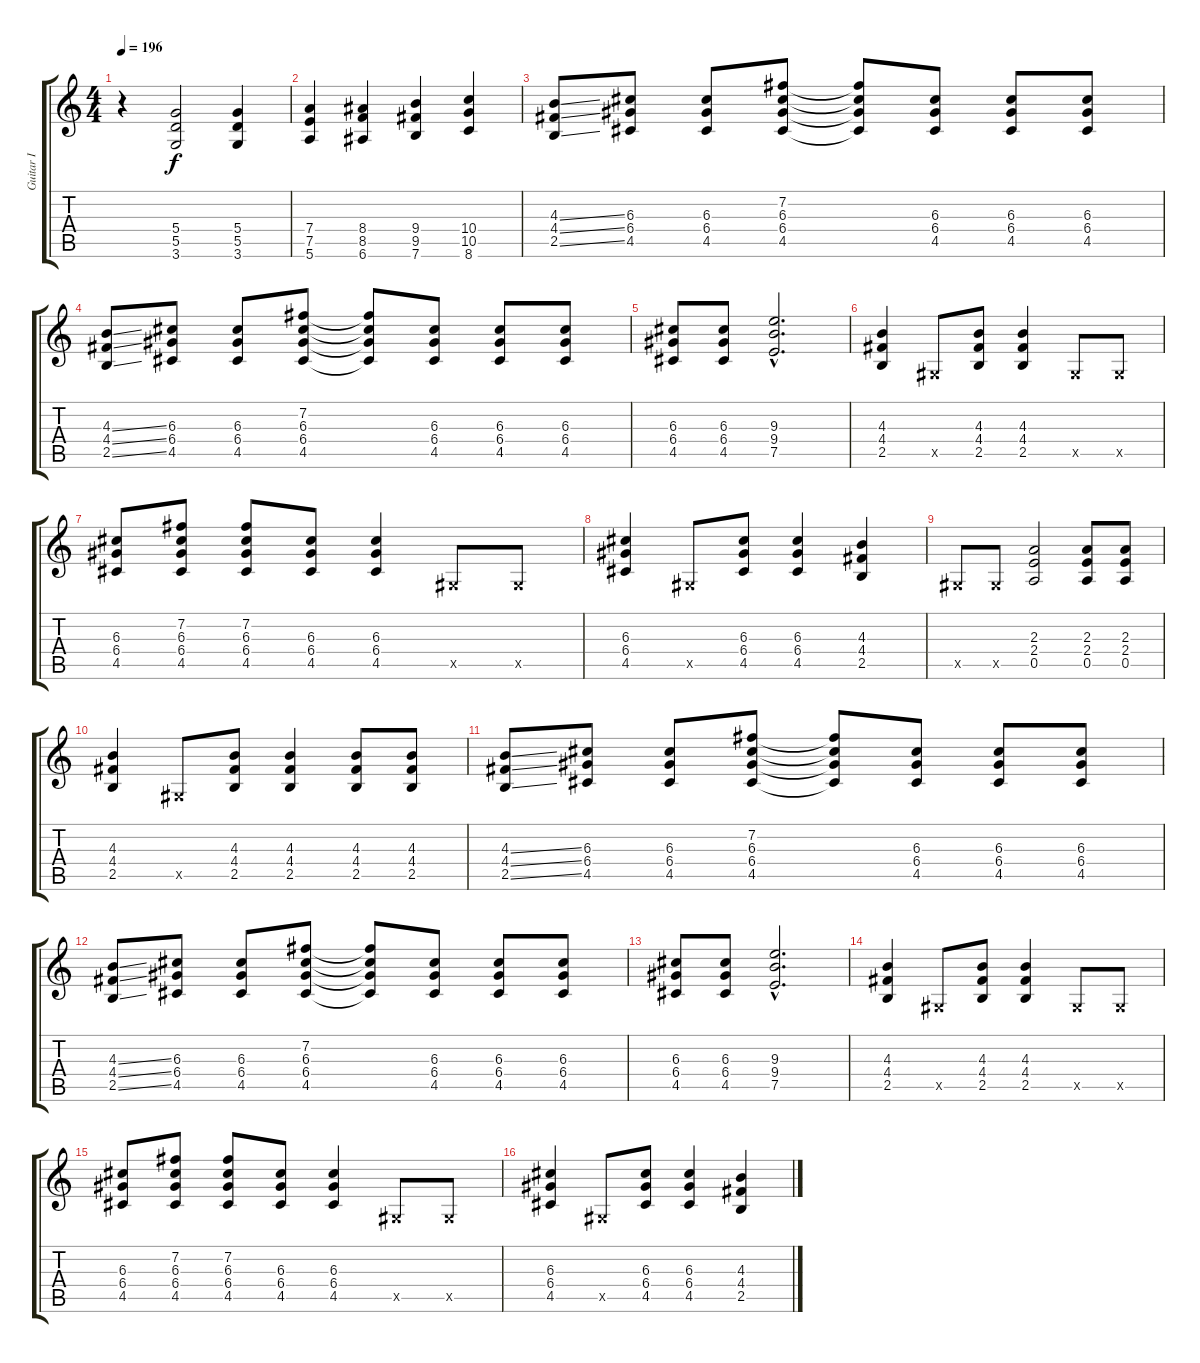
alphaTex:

\track ("Guitar I" "Guitar I") {instrument distortionguitar}
\staff {score tabs}
\tuning (E4 B3 G3 D3 A2 E2) {hide}
\ts (4 4)
\tempo 196
\clef g2
\ks c
r.4{dy f} (5.4 5.5 3.6).2 (5.4 5.5 3.6).4 |
(7.4 7.5 5.6).4 (8.4 8.5 6.6).4 (9.4 9.5 7.6).4 (10.4 10.5 8.6).4 |
(4.3{ss} 4.4{ss} 2.5{ss}).8 (6.3 6.4 4.5).8 (6.3 6.4 4.5).8 (7.2 6.3 6.4 4.5).8 (7.2{t} 6.3{t} 6.4{t} 4.5{t}).8 (6.3 6.4 4.5).8 (6.3 6.4 4.5).8 (6.3 6.4 4.5).8 |
(4.3{ss} 4.4{ss} 2.5{ss}).8 (6.3 6.4 4.5).8 (6.3 6.4 4.5).8 (7.2 6.3 6.4 4.5).8 (7.2{t} 6.3{t} 6.4{t} 4.5{t}).8 (6.3 6.4 4.5).8 (6.3 6.4 4.5).8 (6.3 6.4 4.5).8 |
(6.3 6.4 4.5).8 (6.3 6.4 4.5).8 (9.3{hac} 9.4{hac} 7.5{hac}).2{d} |
(4.3 4.4 2.5).4 -1.5{x}.8 (4.3 4.4 2.5).8 (4.3 4.4 2.5).4 -1.5{x}.8 -1.5{x}.8 |
(6.3 6.4 4.5).8 (7.2 6.3 6.4 4.5).8 (7.2 6.3 6.4 4.5).8 (6.3 6.4 4.5).8 (6.3 6.4 4.5).4 -1.5{x}.8 -1.5{x}.8 |
(6.3 6.4 4.5).4 -1.5{x}.8 (6.3 6.4 4.5).8 (6.3 6.4 4.5).4 (4.3 4.4 2.5).4 |
-1.5{x}.8 -1.5{x}.8 (2.3 2.4 0.5).2 (2.3 2.4 0.5).8 (2.3 2.4 0.5).8 |
(4.3 4.4 2.5).4 -1.5{x}.8 (4.3 4.4 2.5).8 (4.3 4.4 2.5).4 (4.3 4.4 2.5).8 (4.3 4.4 2.5).8 |
(4.3{ss} 4.4{ss} 2.5{ss}).8 (6.3 6.4 4.5).8 (6.3 6.4 4.5).8 (7.2 6.3 6.4 4.5).8 (7.2{t} 6.3{t} 6.4{t} 4.5{t}).8 (6.3 6.4 4.5).8 (6.3 6.4 4.5).8 (6.3 6.4 4.5).8 |
(4.3{ss} 4.4{ss} 2.5{ss}).8 (6.3 6.4 4.5).8 (6.3 6.4 4.5).8 (7.2 6.3 6.4 4.5).8 (7.2{t} 6.3{t} 6.4{t} 4.5{t}).8 (6.3 6.4 4.5).8 (6.3 6.4 4.5).8 (6.3 6.4 4.5).8 |
(6.3 6.4 4.5).8 (6.3 6.4 4.5).8 (9.3{hac} 9.4{hac} 7.5{hac}).2{d} |
(4.3 4.4 2.5).4 -1.5{x}.8 (4.3 4.4 2.5).8 (4.3 4.4 2.5).4 -1.5{x}.8 -1.5{x}.8 |
(6.3 6.4 4.5).8 (7.2 6.3 6.4 4.5).8 (7.2 6.3 6.4 4.5).8 (6.3 6.4 4.5).8 (6.3 6.4 4.5).4 -1.5{x}.8 -1.5{x}.8 |
(6.3 6.4 4.5).4 -1.5{x}.8 (6.3 6.4 4.5).8 (6.3 6.4 4.5).4 (4.3 4.4 2.5).4
